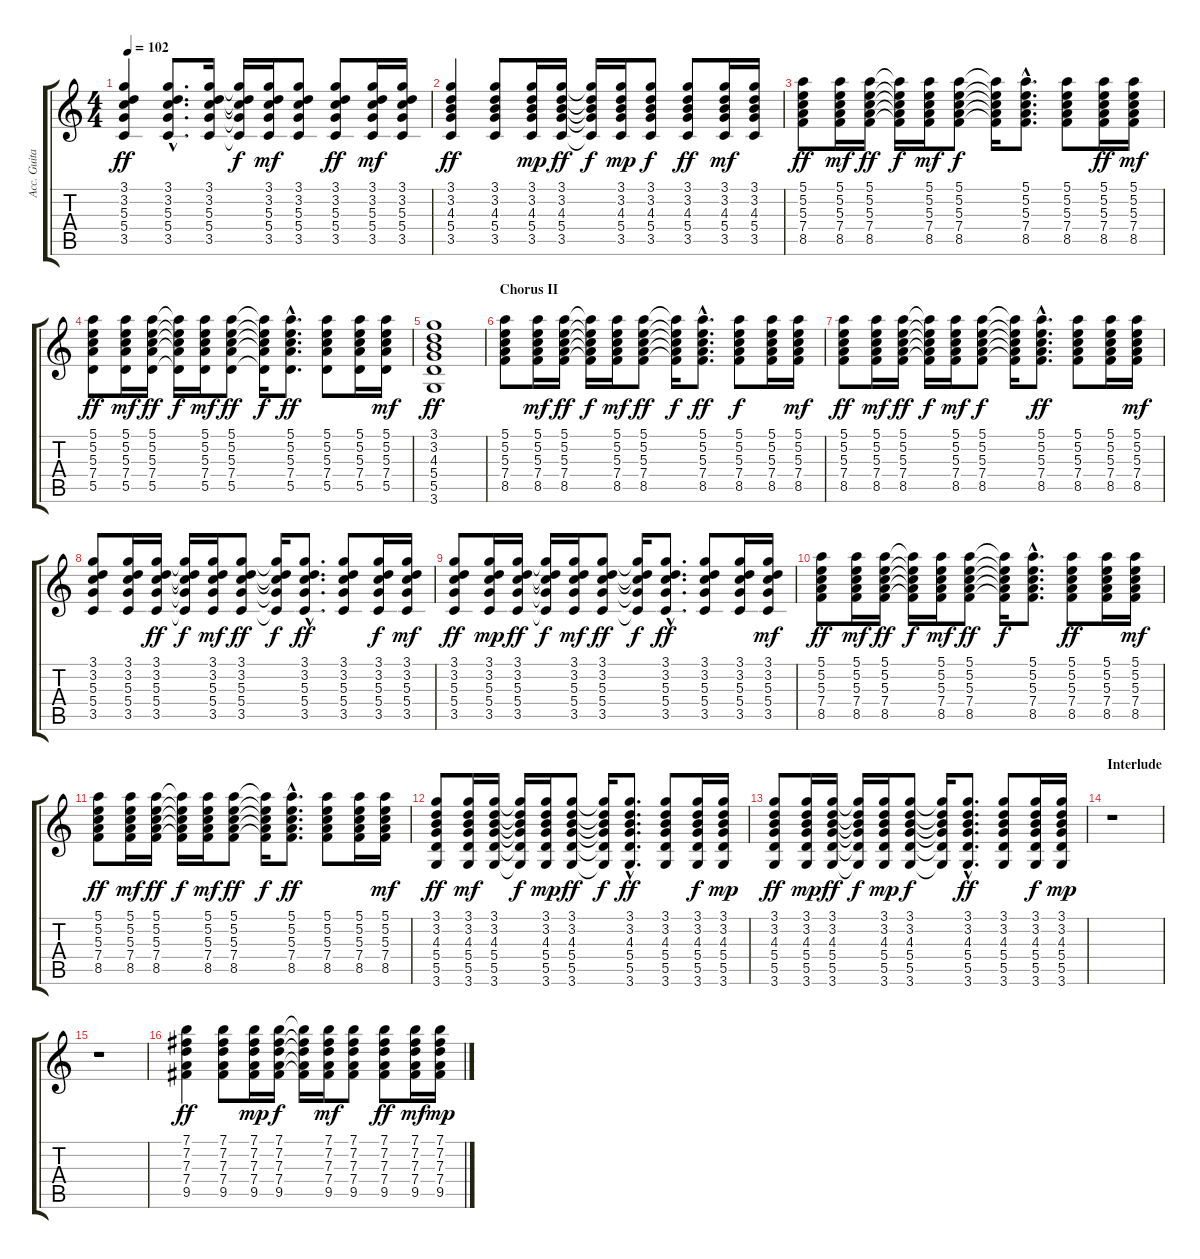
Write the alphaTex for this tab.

\track ("Acc. Guitar 1" "Acc. Guita") {instrument acousticguitarsteel}
\staff {score tabs}
\tuning (E4 B3 G3 D3 A2 E2) {hide}
\ts (4 4)
\tempo 102
\clef g2
\ks c
(3.1 3.2 5.3 5.4 3.5).4{dy ff} (3.1{hac} 3.2{hac} 5.3{hac} 5.4{hac} 3.5{hac}).8{d} (3.1 3.2 5.3 5.4 3.5).16 (3.1{t} 3.2{t} 5.3{t} 5.4{t} 3.5{t}).16{dy f} (3.1 3.2 5.3 5.4 3.5).16{dy mf} (3.1 3.2 5.3 5.4 3.5).8 (3.1 3.2 5.3 5.4 3.5).8{dy ff} (3.1 3.2 5.3 5.4 3.5).16{dy mf} (3.1 3.2 5.3 5.4 3.5).16 |
(3.1 3.2 4.3 5.4 3.5).4{dy ff} (3.1 3.2 4.3 5.4 3.5).8 (3.1 3.2 4.3 5.4 3.5).16{dy mp} (3.1 3.2 4.3 5.4 3.5).16{dy ff} (3.1{t} 3.2{t} 4.3{t} 5.4{t} 3.5{t}).16{dy f} (3.1 3.2 4.3 5.4 3.5).16{dy mp} (3.1 3.2 4.3 5.4 3.5).8{dy f} (3.1 3.2 4.3 5.4 3.5).8{dy ff} (3.1 3.2 4.3 5.4 3.5).16{dy mf} (3.1 3.2 4.3 5.4 3.5).16 |
(5.1 5.2 5.3 7.4 8.5).8{dy ff} (5.1 5.2 5.3 7.4 8.5).16{dy mf} (5.1 5.2 5.3 7.4 8.5).16{dy ff} (5.1{t} 5.2{t} 5.3{t} 7.4{t} 8.5{t}).16{dy f} (5.1 5.2 5.3 7.4 8.5).16{dy mf} (5.1 5.2 5.3 7.4 8.5).8{dy f} (5.1{t} 5.2{t} 5.3{t} 7.4{t} 8.5{t}).16 (5.1{hac} 5.2{hac} 5.3{hac} 7.4{hac} 8.5{hac}).8{d} (5.1 5.2 5.3 7.4 8.5).8 (5.1 5.2 5.3 7.4 8.5).16{dy ff} (5.1 5.2 5.3 7.4 8.5).16{dy mf} |
(5.1 5.2 5.3 7.4 5.5).8{dy ff} (5.1 5.2 5.3 7.4 5.5).16{dy mf} (5.1 5.2 5.3 7.4 5.5).16{dy ff} (5.1{t} 5.2{t} 5.3{t} 7.4{t} 5.5{t}).16{dy f} (5.1 5.2 5.3 7.4 5.5).16{dy mf} (5.1 5.2 5.3 7.4 5.5).8{dy ff} (5.1{t} 5.2{t} 5.3{t} 7.4{t} 5.5{t}).16{dy f} (5.1{hac} 5.2{hac} 5.3{hac} 7.4{hac} 5.5{hac}).8{d dy ff} (5.1 5.2 5.3 7.4 5.5).8 (5.1 5.2 5.3 7.4 5.5).16 (5.1 5.2 5.3 7.4 5.5).16{dy mf} |
(3.1 3.2 4.3 5.4 5.5 3.6).1{dy ff} |
\section ("" "Chorus II")
(5.1 5.2 5.3 7.4 8.5).8 (5.1 5.2 5.3 7.4 8.5).16{dy mf} (5.1 5.2 5.3 7.4 8.5).16{dy ff} (5.1{t} 5.2{t} 5.3{t} 7.4{t} 8.5{t}).16{dy f} (5.1 5.2 5.3 7.4 8.5).16{dy mf} (5.1 5.2 5.3 7.4 8.5).8{dy ff} (5.1{t} 5.2{t} 5.3{t} 7.4{t} 8.5{t}).16{dy f} (5.1{hac} 5.2{hac} 5.3{hac} 7.4{hac} 8.5{hac}).8{d dy ff} (5.1 5.2 5.3 7.4 8.5).8{dy f} (5.1 5.2 5.3 7.4 8.5).16 (5.1 5.2 5.3 7.4 8.5).16{dy mf} |
(5.1 5.2 5.3 7.4 8.5).8{dy ff} (5.1 5.2 5.3 7.4 8.5).16{dy mf} (5.1 5.2 5.3 7.4 8.5).16{dy ff} (5.1{t} 5.2{t} 5.3{t} 7.4{t} 8.5{t}).16{dy f} (5.1 5.2 5.3 7.4 8.5).16{dy mf} (5.1 5.2 5.3 7.4 8.5).8{dy f} (5.1{t} 5.2{t} 5.3{t} 7.4{t} 8.5{t}).16 (5.1{hac} 5.2{hac} 5.3{hac} 7.4{hac} 8.5{hac}).8{d dy ff} (5.1 5.2 5.3 7.4 8.5).8 (5.1 5.2 5.3 7.4 8.5).16 (5.1 5.2 5.3 7.4 8.5).16{dy mf} |
(3.1 3.2 5.3 5.4 3.5).8 (3.1 3.2 5.3 5.4 3.5).16 (3.1 3.2 5.3 5.4 3.5).16{dy ff} (3.1{t} 3.2{t} 5.3{t} 5.4{t} 3.5{t}).16{dy f} (3.1 3.2 5.3 5.4 3.5).16{dy mf} (3.1 3.2 5.3 5.4 3.5).8{dy ff} (3.1{t} 3.2{t} 5.3{t} 5.4{t} 3.5{t}).16{dy f} (3.1{hac} 3.2{hac} 5.3{hac} 5.4{hac} 3.5{hac}).8{d dy ff} (3.1 3.2 5.3 5.4 3.5).8 (3.1 3.2 5.3 5.4 3.5).16{dy f} (3.1 3.2 5.3 5.4 3.5).16{dy mf} |
(3.1 3.2 5.3 5.4 3.5).8{dy ff} (3.1 3.2 5.3 5.4 3.5).16{dy mp} (3.1 3.2 5.3 5.4 3.5).16{dy ff} (3.1{t} 3.2{t} 5.3{t} 5.4{t} 3.5{t}).16{dy f} (3.1 3.2 5.3 5.4 3.5).16{dy mf} (3.1 3.2 5.3 5.4 3.5).8{dy ff} (3.1{t} 3.2{t} 5.3{t} 5.4{t} 3.5{t}).16{dy f} (3.1{hac} 3.2{hac} 5.3{hac} 5.4{hac} 3.5{hac}).8{d dy ff} (3.1 3.2 5.3 5.4 3.5).8 (3.1 3.2 5.3 5.4 3.5).16 (3.1 3.2 5.3 5.4 3.5).16{dy mf} |
(5.1 5.2 5.3 7.4 8.5).8{dy ff} (5.1 5.2 5.3 7.4 8.5).16{dy mf} (5.1 5.2 5.3 7.4 8.5).16{dy ff} (5.1{t} 5.2{t} 5.3{t} 7.4{t} 8.5{t}).16{dy f} (5.1 5.2 5.3 7.4 8.5).16{dy mf} (5.1 5.2 5.3 7.4 8.5).8{dy ff} (5.1{t} 5.2{t} 5.3{t} 7.4{t} 8.5{t}).16{dy f} (5.1{hac} 5.2{hac} 5.3{hac} 7.4{hac} 8.5{hac}).8{d} (5.1 5.2 5.3 7.4 8.5).8{dy ff} (5.1 5.2 5.3 7.4 8.5).16 (5.1 5.2 5.3 7.4 8.5).16{dy mf} |
(5.1 5.2 5.3 7.4 8.5).8{dy ff} (5.1 5.2 5.3 7.4 8.5).16{dy mf} (5.1 5.2 5.3 7.4 8.5).16{dy ff} (5.1{t} 5.2{t} 5.3{t} 7.4{t} 8.5{t}).16{dy f} (5.1 5.2 5.3 7.4 8.5).16{dy mf} (5.1 5.2 5.3 7.4 8.5).8{dy ff} (5.1{t} 5.2{t} 5.3{t} 7.4{t} 8.5{t}).16{dy f} (5.1{hac} 5.2{hac} 5.3{hac} 7.4{hac} 8.5{hac}).8{d dy ff} (5.1 5.2 5.3 7.4 8.5).8 (5.1 5.2 5.3 7.4 8.5).16 (5.1 5.2 5.3 7.4 8.5).16{dy mf} |
(3.1 3.2 4.3 5.4 5.5 3.6).8{dy ff} (3.1 3.2 4.3 5.4 5.5 3.6).16{dy mf} (3.1 3.2 4.3 5.4 5.5 3.6).16 (3.1{t} 3.2{t} 4.3{t} 5.4{t} 5.5{t} 3.6{t}).16{dy f} (3.1 3.2 4.3 5.4 5.5 3.6).16{dy mp} (3.1 3.2 4.3 5.4 5.5 3.6).8{dy ff} (3.1{t} 3.2{t} 4.3{t} 5.4{t} 5.5{t} 3.6{t}).16{dy f} (3.1{hac} 3.2{hac} 4.3{hac} 5.4{hac} 5.5{hac} 3.6{hac}).8{d dy ff} (3.1 3.2 4.3 5.4 5.5 3.6).8 (3.1 3.2 4.3 5.4 5.5 3.6).16{dy f} (3.1 3.2 4.3 5.4 5.5 3.6).16{dy mp} |
(3.1 3.2 4.3 5.4 5.5 3.6).8{dy ff} (3.1 3.2 4.3 5.4 5.5 3.6).16{dy mp} (3.1 3.2 4.3 5.4 5.5 3.6).16{dy ff} (3.1{t} 3.2{t} 4.3{t} 5.4{t} 5.5{t} 3.6{t}).16{dy f} (3.1 3.2 4.3 5.4 5.5 3.6).16{dy mp} (3.1 3.2 4.3 5.4 5.5 3.6).8{dy f} (3.1{t} 3.2{t} 4.3{t} 5.4{t} 5.5{t} 3.6{t}).16 (3.1{hac} 3.2{hac} 4.3{hac} 5.4{hac} 5.5{hac} 3.6{hac}).8{d dy ff} (3.1 3.2 4.3 5.4 5.5 3.6).8 (3.1 3.2 4.3 5.4 5.5 3.6).16{dy f} (3.1 3.2 4.3 5.4 5.5 3.6).16{dy mp} |
\section ("" "Interlude")
r.1 |
r.1 |
(7.1 7.2 7.3 7.4 9.5).4{dy ff} (7.1 7.2 7.3 7.4 9.5).8 (7.1 7.2 7.3 7.4 9.5).16{dy mp} (7.1 7.2 7.3 7.4 9.5).16{dy f} (7.1{t} 7.2{t} 7.3{t} 7.4{t} 9.5{t}).16 (7.1 7.2 7.3 7.4 9.5).16{dy mf} (7.1 7.2 7.3 7.4 9.5).8 (7.1 7.2 7.3 7.4 9.5).8{dy ff} (7.1 7.2 7.3 7.4 9.5).16{dy mf} (7.1 7.2 7.3 7.4 9.5).16{dy mp}
